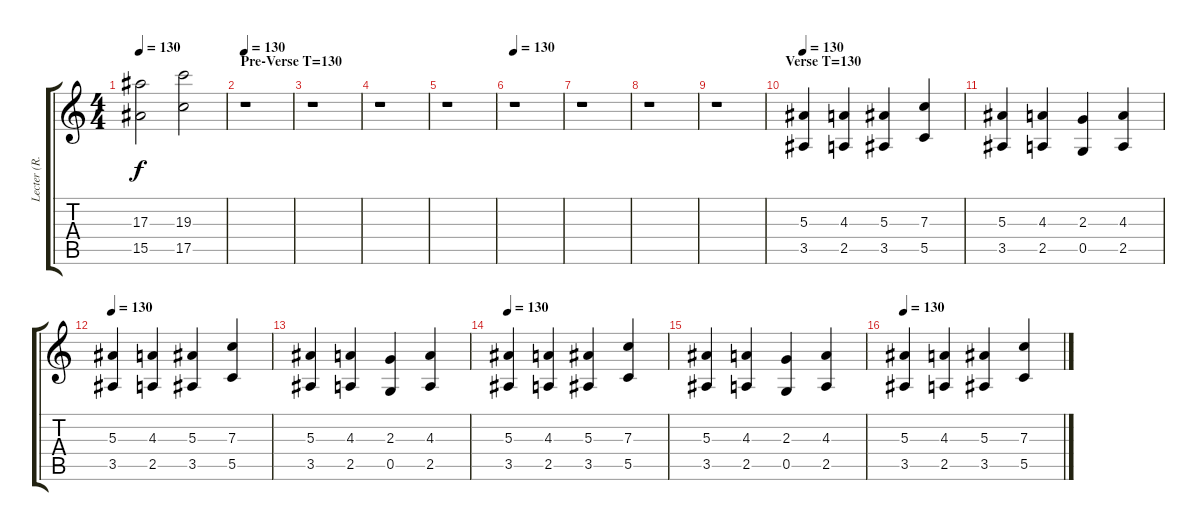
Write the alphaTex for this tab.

\track ("Lecter (R.H.)" "Lecter (R.") {instrument stringensemble1}
\staff {score tabs}
\tuning (D5 A4 F4 C4 G3 D3) {hide}
\ts (4 4)
\tempo 130
\clef g2
\ks c
(17.3 15.5).2{dy f} (19.3 17.5).2 |
\section ("" "Pre-Verse T=130")
\tempo 130
r.1 |
r.1 |
r.1 |
r.1 |
\tempo 130
r.1 |
r.1 |
r.1 |
r.1 |
\section ("" "Verse T=130")
\tempo 130
(5.3 3.5).4{balance 5 instrument pad7halo} (4.3 2.5).4 (5.3 3.5).4 (7.3 5.5).4 |
(5.3 3.5).4 (4.3 2.5).4 (2.3 0.5).4 (4.3 2.5).4 |
\tempo 130
(5.3 3.5).4{balance 5 instrument pad7halo} (4.3 2.5).4 (5.3 3.5).4 (7.3 5.5).4 |
(5.3 3.5).4 (4.3 2.5).4 (2.3 0.5).4 (4.3 2.5).4 |
\tempo 130
(5.3 3.5).4{balance 5 instrument pad7halo} (4.3 2.5).4 (5.3 3.5).4 (7.3 5.5).4 |
(5.3 3.5).4 (4.3 2.5).4 (2.3 0.5).4 (4.3 2.5).4 |
\tempo 130
(5.3 3.5).4{balance 5 instrument pad7halo} (4.3 2.5).4 (5.3 3.5).4 (7.3 5.5).4
